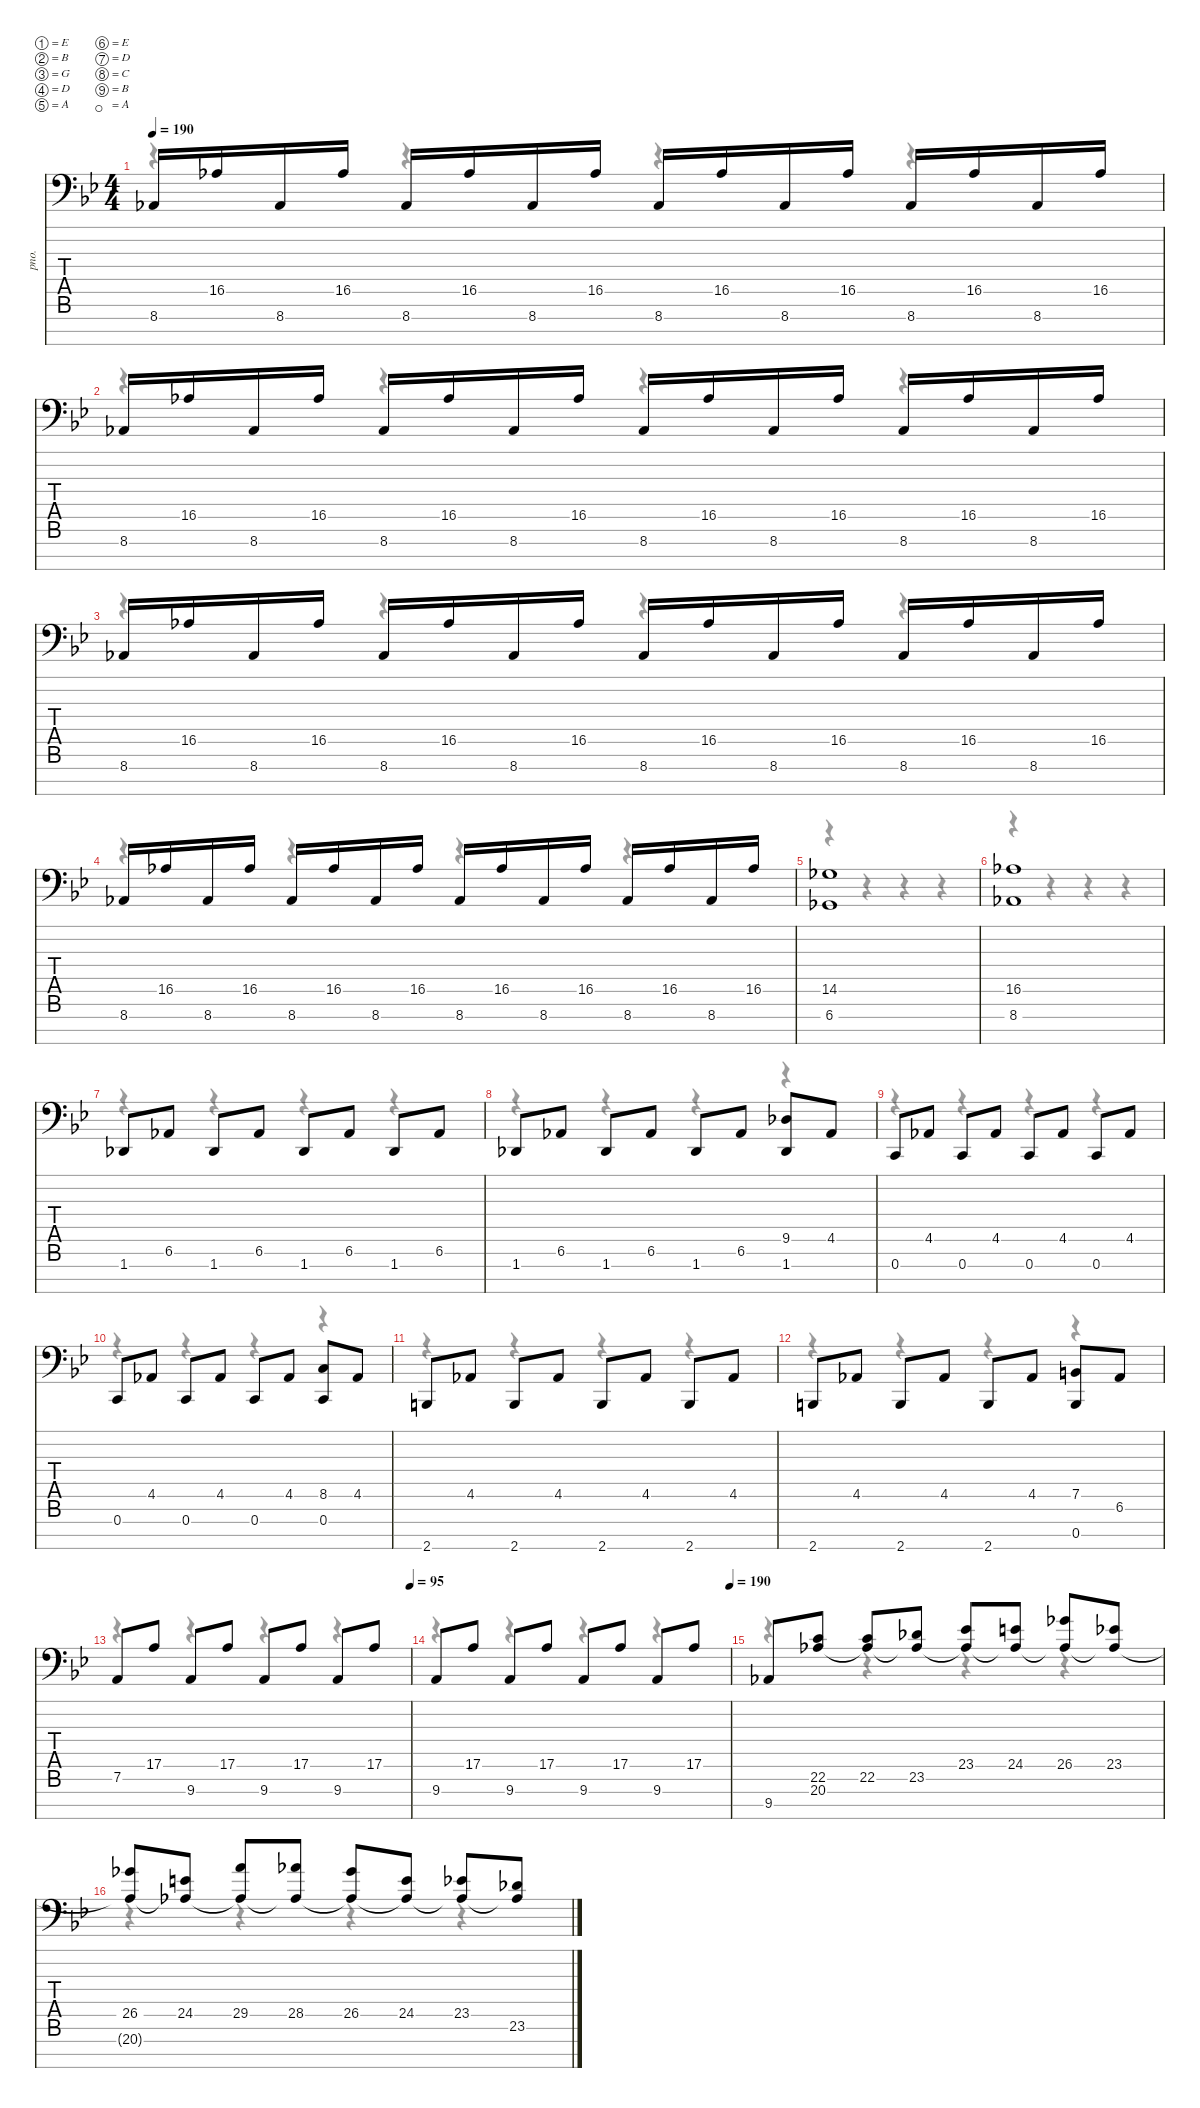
\defaultSystemsLayout 4
\hideDynamics
\bracketExtendMode nobrackets
\otherSystemsTrackNameOrientation horizontal
\track ("Left Hand" "pno.") {solo instrument acousticgrandpiano}
\staff {score tabs}
\tuning (E4 B3 G3 D3 A2 E2 D2 C2 B1 A1)
\voice
\ts (4 4)
\tempo 190
\clef f4
\ks bb
8.8{acc b}.16{dy f beam Up} 16.6{acc b}.16{beam Up} 8.8{acc b}.16{beam Up} 16.6{acc b}.16{beam Up} 8.8{acc b}.16{beam Up} 16.6{acc b}.16{beam Up} 8.8{acc b}.16{beam Up} 16.6{acc b}.16{beam Up} 8.8{acc b}.16{beam Up} 16.6{acc b}.16{beam Up} 8.8{acc b}.16{beam Up} 16.6{acc b}.16{beam Up} 8.8{acc b}.16{beam Up} 16.6{acc b}.16{beam Up} 8.8{acc b}.16{beam Up} 16.6{acc b}.16{beam Up} |
8.8{acc b}.16{beam Up} 16.6{acc b}.16{beam Up} 8.8{acc b}.16{beam Up} 16.6{acc b}.16{beam Up} 8.8{acc b}.16{beam Up} 16.6{acc b}.16{beam Up} 8.8{acc b}.16{beam Up} 16.6{acc b}.16{beam Up} 8.8{acc b}.16{beam Up} 16.6{acc b}.16{beam Up} 8.8{acc b}.16{beam Up} 16.6{acc b}.16{beam Up} 8.8{acc b}.16{beam Up} 16.6{acc b}.16{beam Up} 8.8{acc b}.16{beam Up} 16.6{acc b}.16{beam Up} |
8.8{acc b}.16{beam Up} 16.6{acc b}.16{beam Up} 8.8{acc b}.16{beam Up} 16.6{acc b}.16{beam Up} 8.8{acc b}.16{beam Up} 16.6{acc b}.16{beam Up} 8.8{acc b}.16{beam Up} 16.6{acc b}.16{beam Up} 8.8{acc b}.16{beam Up} 16.6{acc b}.16{beam Up} 8.8{acc b}.16{beam Up} 16.6{acc b}.16{beam Up} 8.8{acc b}.16{beam Up} 16.6{acc b}.16{beam Up} 8.8{acc b}.16{beam Up} 16.6{acc b}.16{beam Up} |
8.8{acc b}.16{beam Up} 16.6{acc b}.16{beam Up} 8.8{acc b}.16{beam Up} 16.6{acc b}.16{beam Up} 8.8{acc b}.16{beam Up} 16.6{acc b}.16{beam Up} 8.8{acc b}.16{beam Up} 16.6{acc b}.16{beam Up} 8.8{acc b}.16{beam Up} 16.6{acc b}.16{beam Up} 8.8{acc b}.16{beam Up} 16.6{acc b}.16{beam Up} 8.8{acc b}.16{beam Up} 16.6{acc b}.16{beam Up} 8.8{acc b}.16{beam Up} 16.6{acc b}.16{beam Up} |
(14.6{acc b} 6.8{acc b}).1{beam Up} |
(16.6{acc b} 8.8{acc b}).1{beam Up} |
1.8{acc b}.8{beam Up} 6.7{acc b}.8{beam Up} 1.8{acc b}.8{beam Up} 6.7{acc b}.8{beam Up} 1.8{acc b}.8{beam Up} 6.7{acc b}.8{beam Up} 1.8{acc b}.8{beam Up} 6.7{acc b}.8{beam Up} |
1.8{acc b}.8{beam Up} 6.7{acc b}.8{beam Up} 1.8{acc b}.8{beam Up} 6.7{acc b}.8{beam Up} 1.8{acc b}.8{beam Up} 6.7{acc b}.8{beam Up} (9.6{acc b} 1.8{acc b}).8{beam Up} 4.6{acc b}.8{beam Up} |
0.8{acc forcenatural}.8{beam Up} 4.6{acc b}.8{beam Up} 0.8{acc forcenatural}.8{beam Up} 4.6{acc b}.8{beam Up} 0.8{acc forcenatural}.8{beam Up} 4.6{acc b}.8{beam Up} 0.8{acc forcenatural}.8{beam Up} 4.6{acc b}.8{beam Up} |
0.8{acc forcenatural}.8{beam Up} 4.6{acc b}.8{beam Up} 0.8{acc forcenatural}.8{beam Up} 4.6{acc b}.8{beam Up} 0.8{acc forcenatural}.8{beam Up} 4.6{acc b}.8{beam Up} (8.6{acc forcenatural} 0.8{acc forcenatural}).8{beam Up} 4.6{acc b}.8{beam Up} |
2.10{acc forcenatural}.8{beam Up} 4.6{acc b}.8{beam Up} 2.10{acc forcenatural}.8{beam Up} 4.6{acc b}.8{beam Up} 2.10{acc forcenatural}.8{beam Up} 4.6{acc b}.8{beam Up} 2.10{acc forcenatural}.8{beam Up} 4.6{acc b}.8{beam Up} |
2.10{acc forcenatural}.8{beam Up} 4.6{acc b}.8{beam Up} 2.10{acc forcenatural}.8{beam Up} 4.6{acc b}.8{beam Up} 2.10{acc forcenatural}.8{beam Up} 4.6{acc b}.8{beam Up} (7.6{acc forcenatural} 0.9{acc forcenatural}).8{beam Up} 6.7{acc b}.8{beam Up} |
\tempo (95 1)
7.7{acc forcenatural}.8{beam Up} 17.6{acc forcenatural}.8{beam Up} 9.8{acc forcenatural}.8{beam Up} 17.6{acc forcenatural}.8{beam Up} 9.8{acc forcenatural}.8{beam Up} 17.6{acc forcenatural}.8{beam Up} 9.8{acc forcenatural}.8{beam Up} 17.6{acc forcenatural}.8{beam Up} |
\tempo (190 1)
9.8{acc forcenatural}.8{beam Up} 17.6{acc forcenatural}.8{beam Up} 9.8{acc forcenatural}.8{beam Up} 17.6{acc forcenatural}.8{beam Up} 9.8{acc forcenatural}.8{beam Up} 17.6{acc forcenatural}.8{beam Up} 9.8{acc forcenatural}.8{beam Up} 17.6{acc forcenatural}.8{beam Up} |
9.9{acc b}.8{beam Up} (22.7{acc forcenatural} 20.8{acc b}).8{beam Up} (22.7{acc forcenatural} 20.8{t acc b}).8{beam Up} (23.7{acc b} 20.8{t acc b}).8{beam Up} (23.6{acc b} 20.8{t acc b}).8{beam Up} (24.6{acc forcenatural} 20.8{t acc b}).8{beam Up} (26.6{acc b} 20.8{t acc b}).8{beam Up} (23.6{acc b} 20.8{t acc b}).8{beam Up} |
(26.6{acc b} 20.8{t acc b}).8{beam Up} (24.6{acc forcenatural} 20.8{t acc b}).8{beam Up} (29.6{acc forcenatural} 20.8{t acc b}).8{beam Up} (28.6{acc b} 20.8{t acc b}).8{beam Up} (26.6{acc b} 20.8{t acc b}).8{beam Up} (24.6{acc forcenatural} 20.8{t acc b}).8{beam Up} (23.6{acc b} 20.8{t acc b}).8{beam Up} (23.7{acc b} 20.8{t acc b}).8{beam Up}
\voice
\clef f4
\ottava regular
\simile none
\ks bb
r.4{dy mf beam Down} r.4{beam Down} r.4{beam Down} r.4{beam Down} |
r.4{beam Down} r.4{beam Down} r.4{beam Down} r.4{beam Down} |
r.4{beam Down} r.4{beam Down} r.4{beam Down} r.4{beam Down} |
r.4{beam Down} r.4{beam Down} r.4{beam Down} r.4{beam Down} |
r.4{beam Down} r.4{beam Down} r.4{beam Down} r.4{beam Down} |
r.4{beam Down} r.4{beam Down} r.4{beam Down} r.4{beam Down} |
r.4{beam Down} r.4{beam Down} r.4{beam Down} r.4{beam Down} |
r.4{beam Down} r.4{beam Down} r.4{beam Down} r.4{beam Down} |
r.4{beam Down} r.4{beam Down} r.4{beam Down} r.4{beam Down} |
r.4{beam Down} r.4{beam Down} r.4{beam Down} r.4{beam Down} |
r.4{beam Down} r.4{beam Down} r.4{beam Down} r.4{beam Down} |
r.4{beam Down} r.4{beam Down} r.4{beam Down} r.4{beam Down} |
r.4{beam Down} r.4{beam Down} r.4{beam Down} r.4{beam Down} |
r.4{beam Down} r.4{beam Down} r.4{beam Down} r.4{beam Down} |
r.4{beam Down} r.4{beam Down} r.4{beam Down} r.4{beam Down} |
r.4{beam Down} r.4{beam Down} r.4{beam Down} r.4{beam Down}
